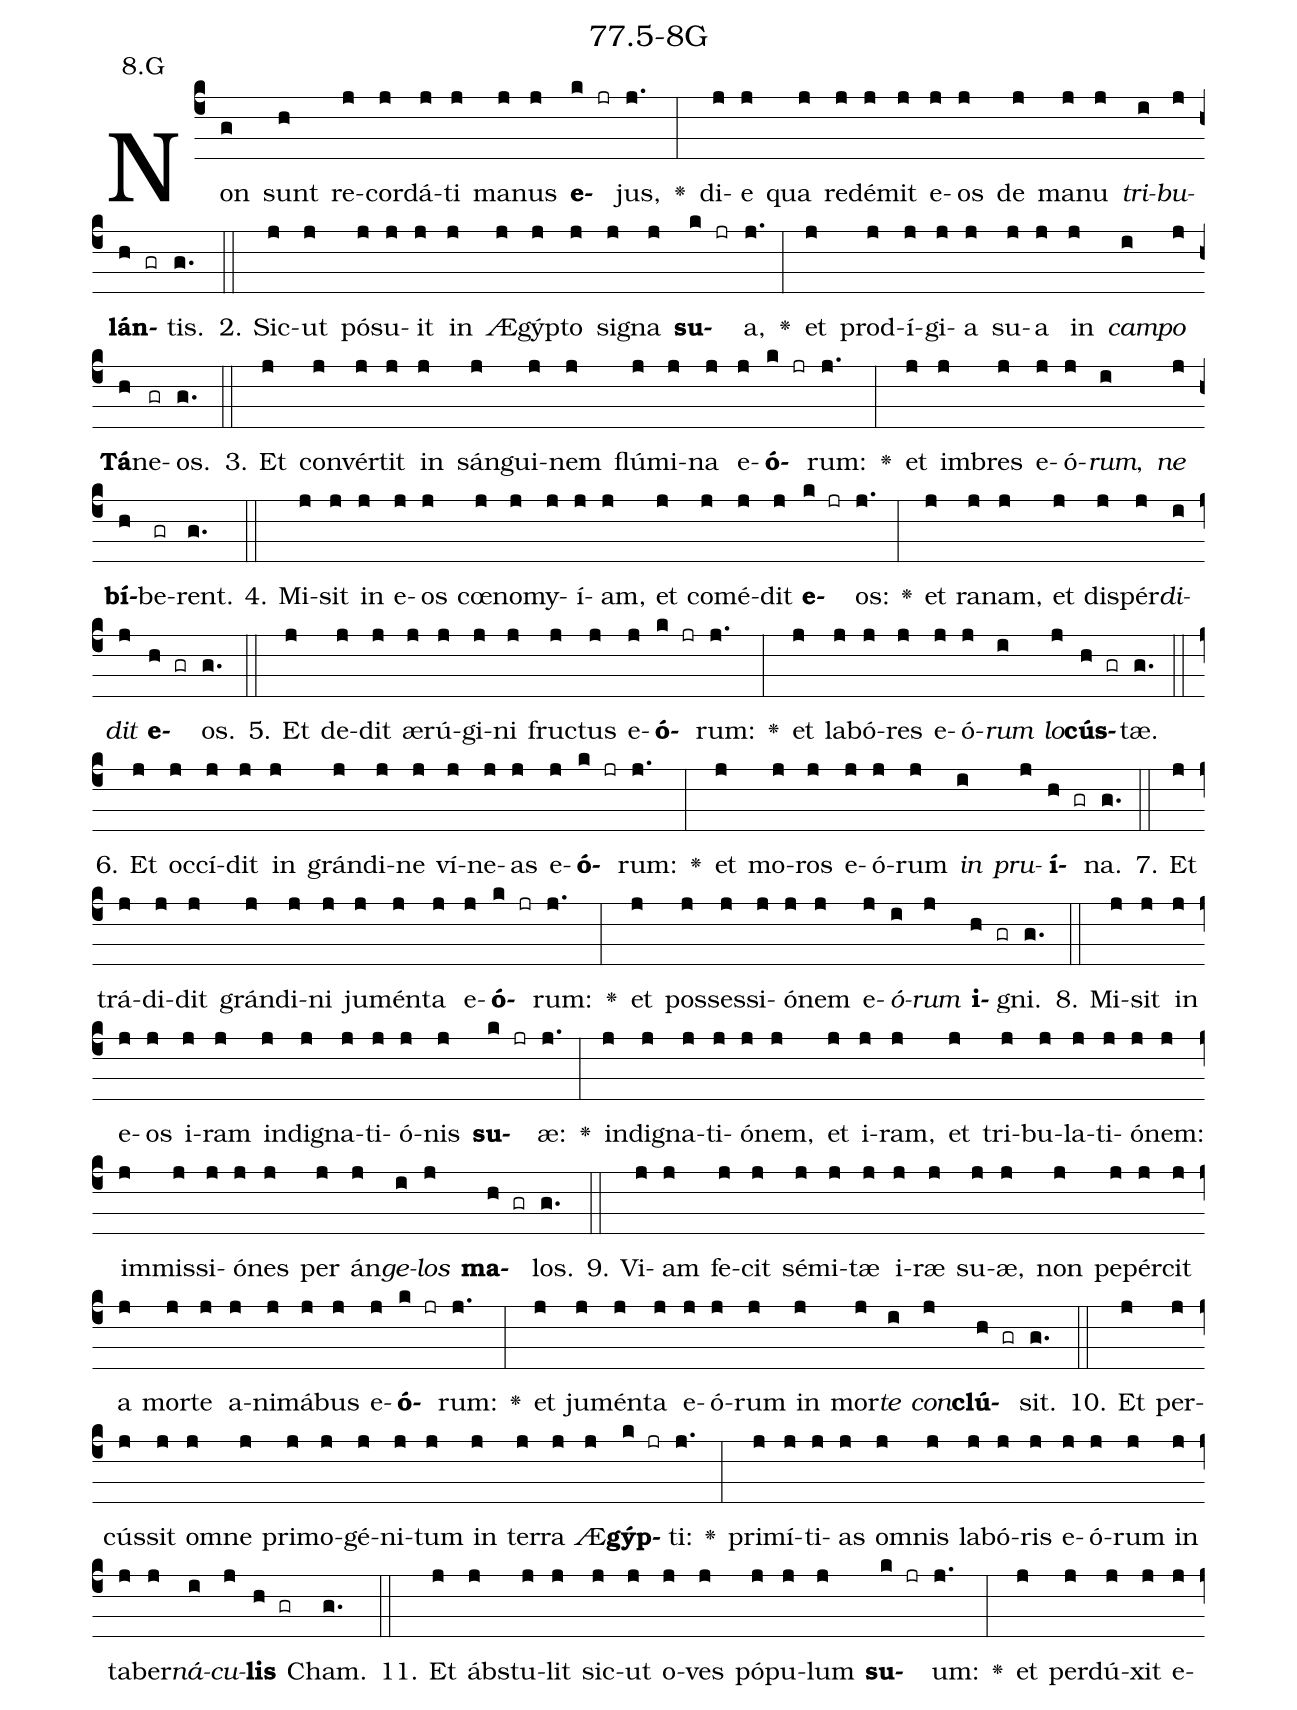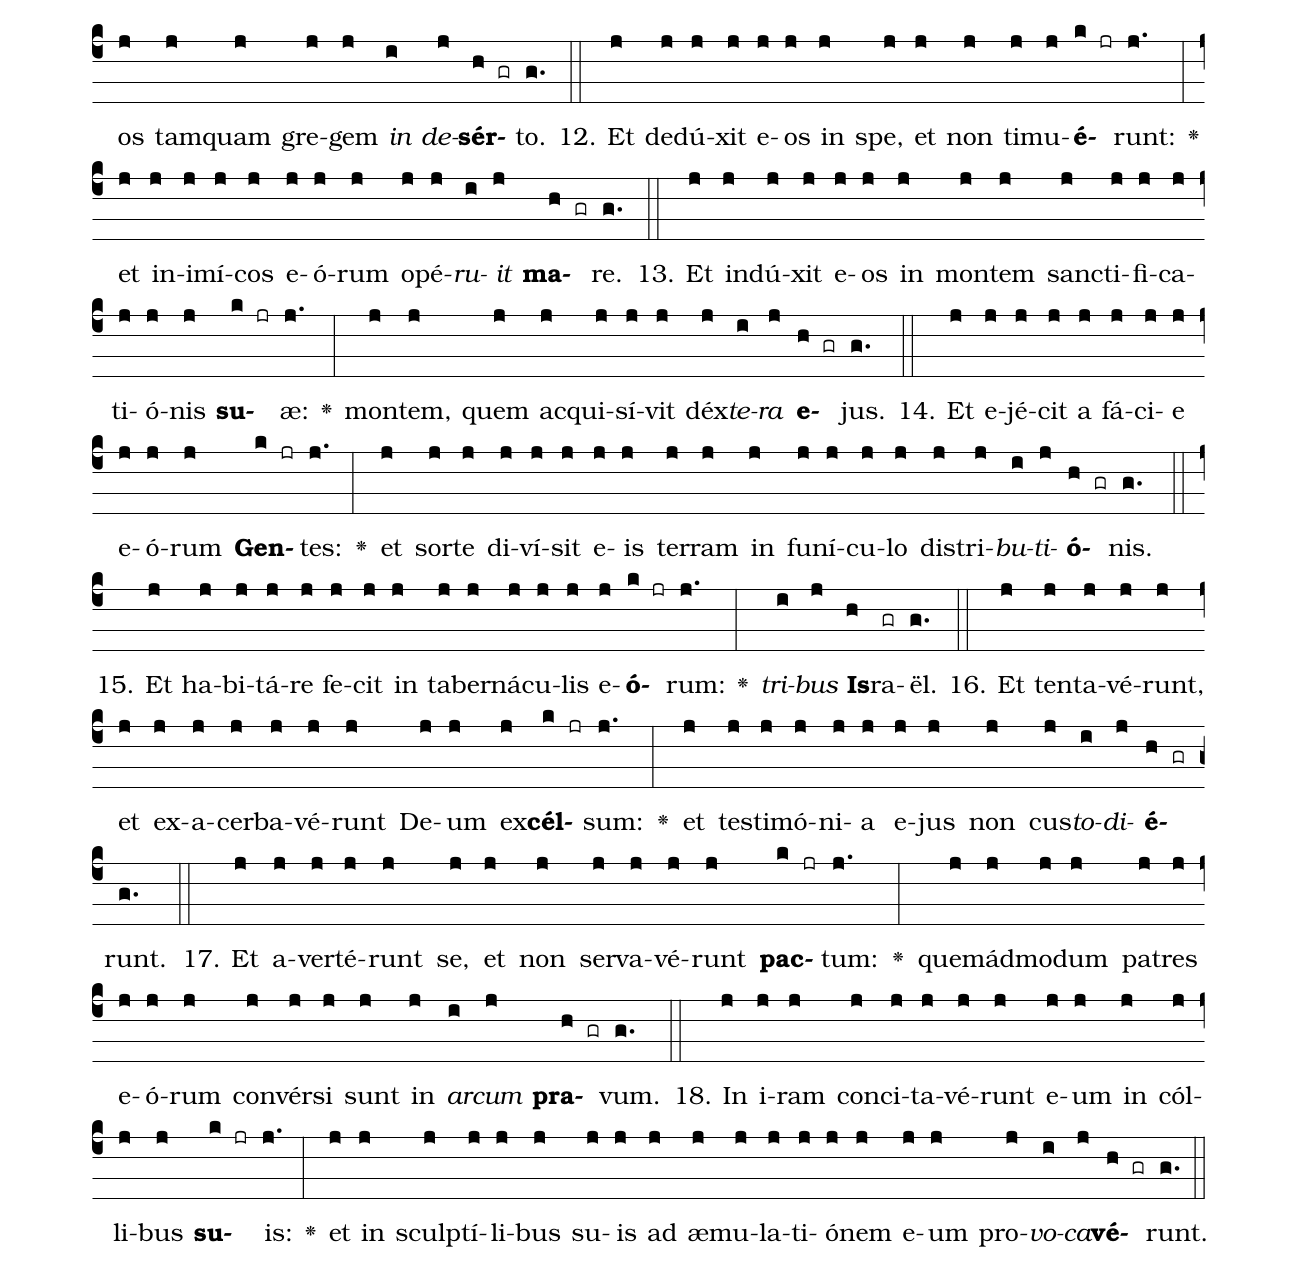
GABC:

name: 77.5-8G;
annotation: 8.G;
%%
(c4)Non(g) sunt(h) re(j)cor(j)dá(j)ti(j) ma(j)nus(j) <b>e</b>(k jr)jus,(j.) <v>\greheightstar</v>(:) di(j)e(j) qua(j) red(j)é(j)mit(j) e(j)os(j) de(j) ma(j)nu(j) <i>tri</i>(i)<i>bu</i>(j)<b>lán</b>(h gr)tis.(g.) (::)
2. Sic(j)ut(j) pó(j)su(j)it(j) in(j) Æ(j)gýp(j)to(j) si(j)gna(j) <b>su</b>(k jr)a,(j.) <v>\greheightstar</v>(:) et(j) prod(j)í(j)gi(j)a(j) su(j)a(j) in(j) <i>cam</i>(i)<i>po</i>(j) <b>Tá</b>(h)ne(gr)os.(g.) (::)
3. Et(j) con(j)vér(j)tit(j) in(j) sán(j)gui(j)nem(j) flú(j)mi(j)na(j) e(j)<b>ó</b>(k jr)rum:(j.) <v>\greheightstar</v>(:) et(j) im(j)bres(j) e(j)ó(j)<i>rum</i>,(i) <i>ne</i>(j) <b>bí</b>(h)be(gr)rent.(g.) (::)
4. Mi(j)sit(j) in(j) e(j)os(j) cœ(j)no(j)my(j)í(j)am,(j) et(j) com(j)é(j)dit(j) <b>e</b>(k jr)os:(j.) <v>\greheightstar</v>(:) et(j) ra(j)nam,(j) et(j) dis(j)pér(j)<i>di</i>(i)<i>dit</i>(j) <b>e</b>(h gr)os.(g.) (::)
5. Et(j) de(j)dit(j) æ(j)rú(j)gi(j)ni(j) fruc(j)tus(j) e(j)<b>ó</b>(k jr)rum:(j.) <v>\greheightstar</v>(:) et(j) la(j)bó(j)res(j) e(j)ó(j)<i>rum</i>(i) <i>lo</i>(j)<b>cús</b>(h gr)tæ.(g.) (::)
6. Et(j) oc(j)cí(j)dit(j) in(j) grán(j)di(j)ne(j) ví(j)ne(j)as(j) e(j)<b>ó</b>(k jr)rum:(j.) <v>\greheightstar</v>(:) et(j) mo(j)ros(j) e(j)ó(j)rum(j) <i>in</i>(i) <i>pru</i>(j)<b>í</b>(h gr)na.(g.) (::)
7. Et(j) trá(j)di(j)dit(j) grán(j)di(j)ni(j) ju(j)mén(j)ta(j) e(j)<b>ó</b>(k jr)rum:(j.) <v>\greheightstar</v>(:) et(j) pos(j)ses(j)si(j)ó(j)nem(j) e(j)<i>ó</i>(i)<i>rum</i>(j) <b>i</b>(h gr)gni.(g.) (::)
8. Mi(j)sit(j) in(j) e(j)os(j) i(j)ram(j) in(j)di(j)gna(j)ti(j)ó(j)nis(j) <b>su</b>(k jr)æ:(j.) <v>\greheightstar</v>(:) in(j)di(j)gna(j)ti(j)ó(j)nem,(j) et(j) i(j)ram,(j) et(j) tri(j)bu(j)la(j)ti(j)ó(j)nem:(j) im(j)mis(j)si(j)ó(j)nes(j) per(j) án(j)<i>ge</i>(i)<i>los</i>(j) <b>ma</b>(h gr)los.(g.) (::)
9. Vi(j)am(j) fe(j)cit(j) sé(j)mi(j)tæ(j) i(j)ræ(j) su(j)æ,(j) non(j) pe(j)pér(j)cit(j) a(j) mor(j)te(j) a(j)ni(j)má(j)bus(j) e(j)<b>ó</b>(k jr)rum:(j.) <v>\greheightstar</v>(:) et(j) ju(j)mén(j)ta(j) e(j)ó(j)rum(j) in(j) mor(j)<i>te</i>(i) <i>con</i>(j)<b>clú</b>(h gr)sit.(g.) (::)
10. Et(j) per(j)cús(j)sit(j) om(j)ne(j) pri(j)mo(j)gé(j)ni(j)tum(j) in(j) ter(j)ra(j) Æ(j)<b>gýp</b>(k jr)ti:(j.) <v>\greheightstar</v>(:) pri(j)mí(j)ti(j)as(j) om(j)nis(j) la(j)bó(j)ris(j) e(j)ó(j)rum(j) in(j) ta(j)ber(j)<i>ná</i>(i)<i>cu</i>(j)<b>lis</b>(h gr) Cham.(g.) (::)
11. Et(j) ábs(j)tu(j)lit(j) sic(j)ut(j) o(j)ves(j) pó(j)pu(j)lum(j) <b>su</b>(k jr)um:(j.) <v>\greheightstar</v>(:) et(j) per(j)dú(j)xit(j) e(j)os(j) tam(j)quam(j) gre(j)gem(j) <i>in</i>(i) <i>de</i>(j)<b>sér</b>(h gr)to.(g.) (::)
12. Et(j) de(j)dú(j)xit(j) e(j)os(j) in(j) spe,(j) et(j) non(j) ti(j)mu(j)<b>é</b>(k jr)runt:(j.) <v>\greheightstar</v>(:) et(j) in(j)i(j)mí(j)cos(j) e(j)ó(j)rum(j) o(j)pé(j)<i>ru</i>(i)<i>it</i>(j) <b>ma</b>(h gr)re.(g.) (::)
13. Et(j) in(j)dú(j)xit(j) e(j)os(j) in(j) mon(j)tem(j) sanc(j)ti(j)fi(j)ca(j)ti(j)ó(j)nis(j) <b>su</b>(k jr)æ:(j.) <v>\greheightstar</v>(:) mon(j)tem,(j) quem(j) ac(j)qui(j)sí(j)vit(j) déx(j)<i>te</i>(i)<i>ra</i>(j) <b>e</b>(h gr)jus.(g.) (::)
14. Et(j) e(j)jé(j)cit(j) a(j) fá(j)ci(j)e(j) e(j)ó(j)rum(j) <b>Gen</b>(k jr)tes:(j.) <v>\greheightstar</v>(:) et(j) sor(j)te(j) di(j)ví(j)sit(j) e(j)is(j) ter(j)ram(j) in(j) fu(j)ní(j)cu(j)lo(j) dis(j)tri(j)<i>bu</i>(i)<i>ti</i>(j)<b>ó</b>(h gr)nis.(g.) (::)
15. Et(j) ha(j)bi(j)tá(j)re(j) fe(j)cit(j) in(j) ta(j)ber(j)ná(j)cu(j)lis(j) e(j)<b>ó</b>(k jr)rum:(j.) <v>\greheightstar</v>(:) <i>tri</i>(i)<i>bus</i>(j) <b>Is</b>(h)ra(gr)ël.(g.) (::)
16. Et(j) ten(j)ta(j)vé(j)runt,(j) et(j) ex(j)a(j)cer(j)ba(j)vé(j)runt(j) De(j)um(j) ex(j)<b>cél</b>(k jr)sum:(j.) <v>\greheightstar</v>(:) et(j) tes(j)ti(j)mó(j)ni(j)a(j) e(j)jus(j) non(j) cus(j)<i>to</i>(i)<i>di</i>(j)<b>é</b>(h gr)runt.(g.) (::)
17. Et(j) a(j)ver(j)té(j)runt(j) se,(j) et(j) non(j) ser(j)va(j)vé(j)runt(j) <b>pac</b>(k jr)tum:(j.) <v>\greheightstar</v>(:) quem(j)ád(j)mo(j)dum(j) pa(j)tres(j) e(j)ó(j)rum(j) con(j)vér(j)si(j) sunt(j) in(j) <i>ar</i>(i)<i>cum</i>(j) <b>pra</b>(h gr)vum.(g.) (::)
18. In(j) i(j)ram(j) con(j)ci(j)ta(j)vé(j)runt(j) e(j)um(j) in(j) cól(j)li(j)bus(j) <b>su</b>(k jr)is:(j.) <v>\greheightstar</v>(:) et(j) in(j) sculp(j)tí(j)li(j)bus(j) su(j)is(j) ad(j) æ(j)mu(j)la(j)ti(j)ó(j)nem(j) e(j)um(j) pro(j)<i>vo</i>(i)<i>ca</i>(j)<b>vé</b>(h gr)runt.(g.) (::)
